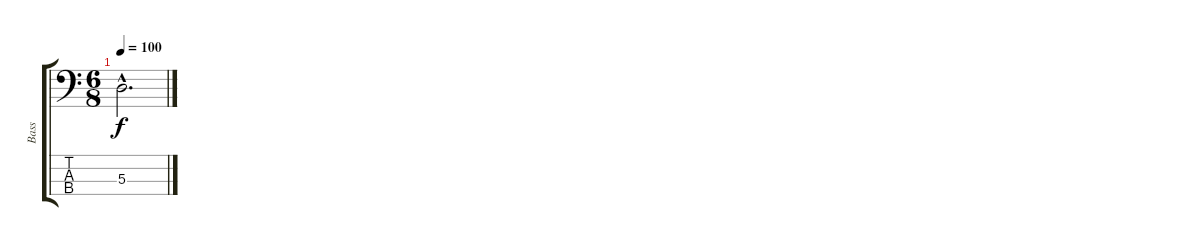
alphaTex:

\track ("Bass" "Bass") {instrument electricbassfinger}
\staff {score tabs}
\tuning (G2 D2 A1 E1) {hide}
\ts (6 8)
\tempo 100
\clef f4
\ks c
5.3{hac}.2{d dy f}
